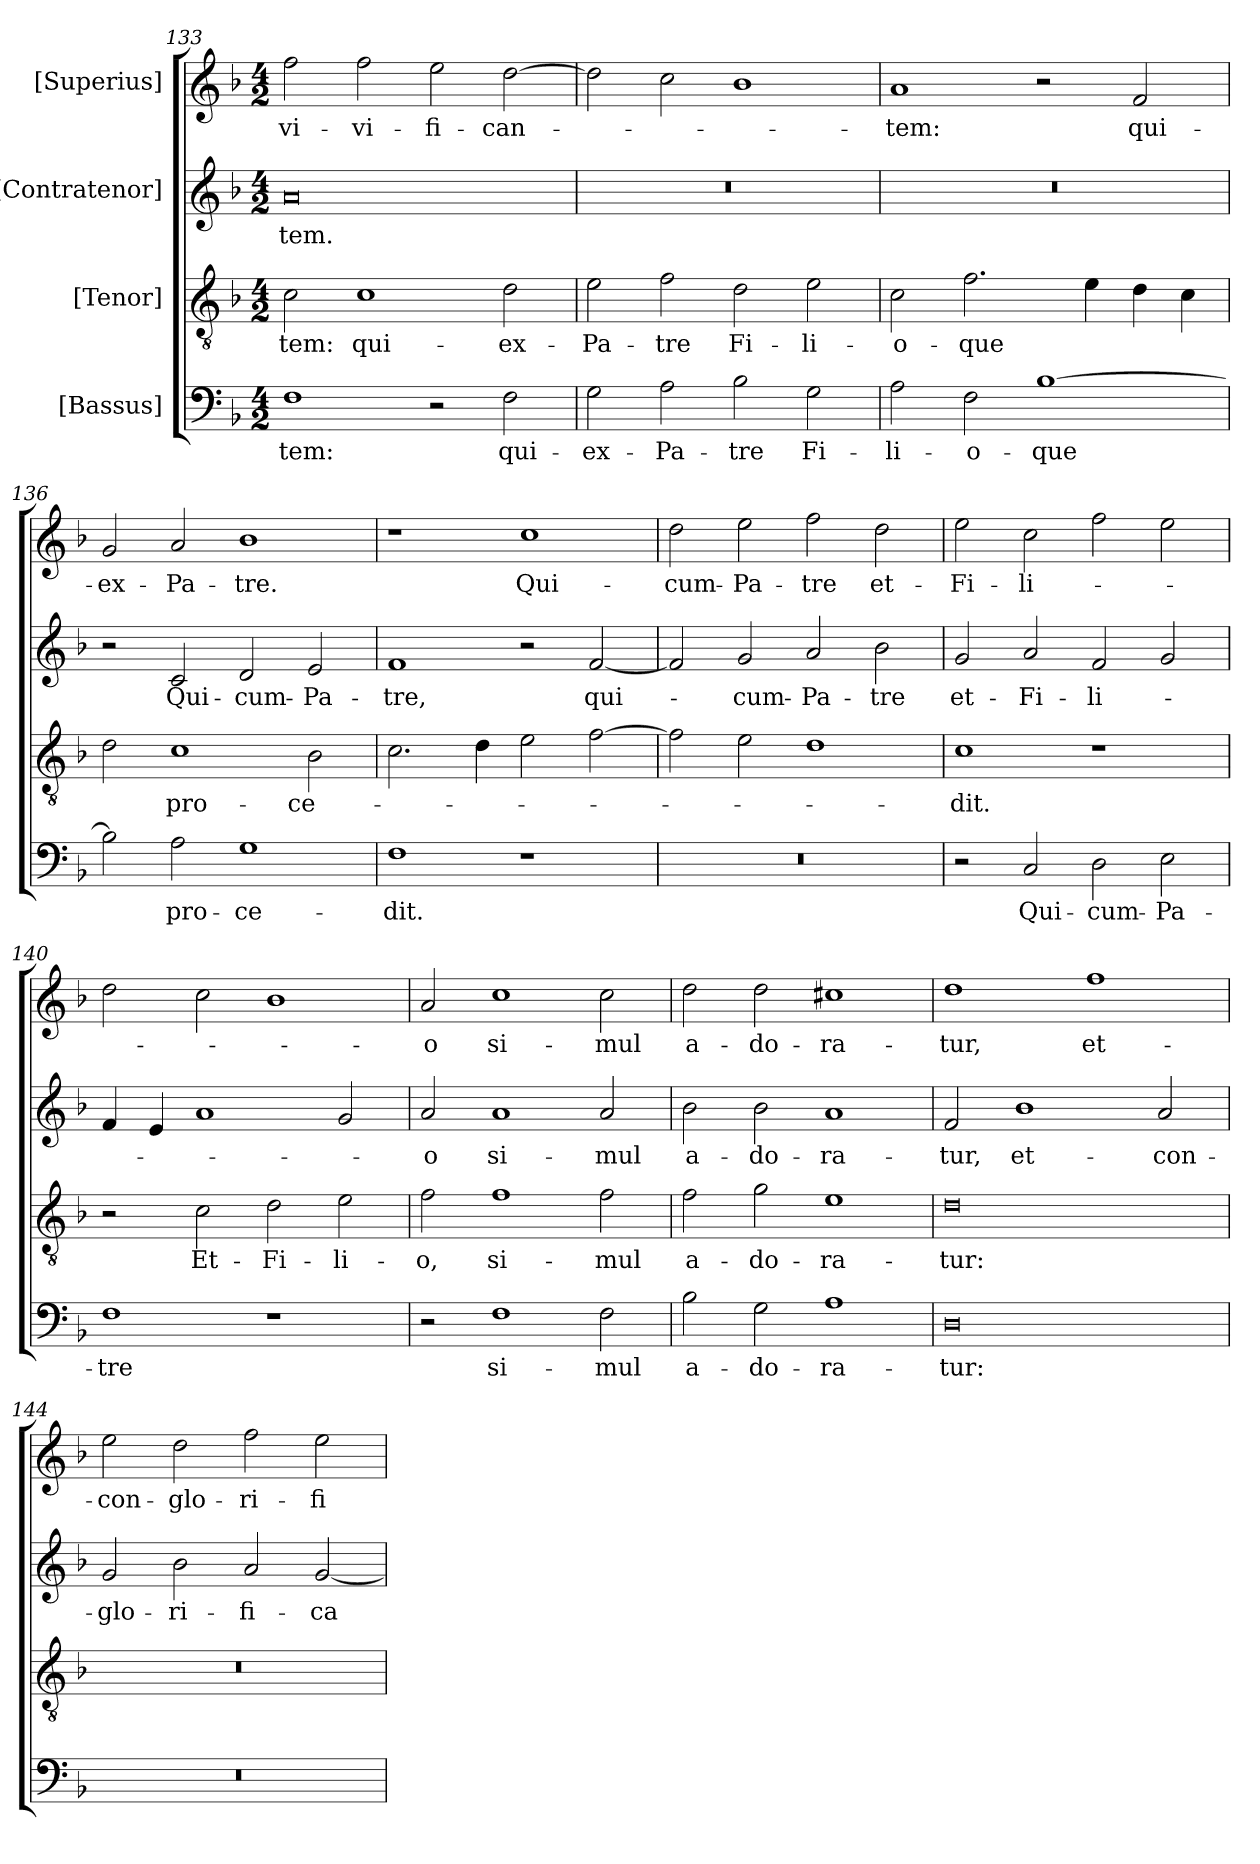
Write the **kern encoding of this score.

**kern	**text	**kern	**text	**kern	**text	**kern	**text
*part4	*part4	*part3	*part3	*part2	*part2	*part1	*part1
*staff4	*staff4	*staff3	*staff3	*staff2	*staff2	*staff1	*staff1
*I"[Bassus]	*	*I"[Tenor]	*	*I"[Contratenor]	*	*I"[Superius]	*
*clefF4	*	*clefGv2	*	*clefG2	*	*clefG2	*
*k[b-]	*	*k[b-]	*	*k[b-]	*	*k[b-]	*
*M4/2	*	*M4/2	*	*M4/2	*	*M4/2	*
=133	=133	=133	=133	=133	=133	=133	=133
1F\	-tem:	2c\	-tem:	0a/	-tem.	2ff\	vi-
.	.	1c\	qui-	.	.	2ff\	-vi-
2r	.	.	.	.	.	2ee\	-fi-
2F\	qui-	2d\	ex-	.	.	[2dd\	-can-
=134	=134	=134	=134	=134	=134	=134	=134
2G\	ex-	2e\	Pa-	0r	.	2dd\]	.
2A\	Pa-	2f\	-tre	.	.	2cc\	.
2B-\	-tre	2d\	Fi-	.	.	1b-\	.
2G\	Fi-	2e\	-li-	.	.	.	.
=135	=135	=135	=135	=135	=135	=135	=135
2A\	-li-	2c\	-o-	0r	.	1a/	-tem:
2F\	-o-	2.f\	-que	.	.	.	.
[1B-\	-que	.	.	.	.	2r	.
.	.	4e\	.	.	.	.	.
.	.	4d\	.	.	.	2f/	qui-
.	.	4c\	.	.	.	.	.
=136	=136	=136	=136	=136	=136	=136	=136
2B-\]	.	2d\	.	2r	.	2g/	ex-
2A\	pro-	1c\	pro-	2c/	Qui-	2a/	Pa-
1G\	-ce-	.	.	2d/	cum-	1b-\	-tre.
.	.	2B-\	-ce-	2e/	Pa-	.	.
=137	=137	=137	=137	=137	=137	=137	=137
1F\	-dit.	2.c\	.	1f/	-tre,	1r	.
.	.	4d\	.	.	.	.	.
1r	.	2e\	.	2r	.	1cc\	Qui-
.	.	[2f\	.	[2f/	qui-	.	.
=138	=138	=138	=138	=138	=138	=138	=138
0r	.	2f\]	.	2f/]	.	2dd\	cum-
.	.	2e\	.	2g/	cum-	2ee\	Pa-
.	.	1d\	.	2a/	Pa-	2ff\	-tre
.	.	.	.	2b-\	-tre	2dd\	et-
=139	=139	=139	=139	=139	=139	=139	=139
2r	.	1c\	-dit.	2g/	et-	2ee\	Fi-
2C/	Qui-	.	.	2a/	Fi-	2cc\	-li-
2D\	cum-	1r	.	2f/	-li-	2ff\	.
2E\	Pa-	.	.	2g/	.	2ee\	.
=140	=140	=140	=140	=140	=140	=140	=140
1F\	-tre	2r	.	4f/	.	2dd\	.
.	.	.	.	4e/	.	.	.
.	.	2c\	Et-	1a/	.	2cc\	.
1r	.	2d\	Fi-	.	.	1b-\	.
.	.	2e\	-li-	2g/	.	.	.
=141	=141	=141	=141	=141	=141	=141	=141
2r	.	2f\	-o,	2a/	-o	2a/	-o
1F\	si-	1f\	si-	1a/	si-	1cc\	si-
2F\	-mul	2f\	-mul	2a/	-mul	2cc\	-mul
=142	=142	=142	=142	=142	=142	=142	=142
2B-\	a-	2f\	a-	2b-\	a-	2dd\	a-
2G\	-do-	2g\	-do-	2b-\	-do-	2dd\	-do-
1A\	-ra-	1e\	-ra-	1a/	-ra-	1cc#X\	-ra-
=143	=143	=143	=143	=143	=143	=143	=143
0D\	-tur:	0d\	-tur:	2f/	-tur,	1dd\	-tur,
.	.	.	.	1b-\	et-	.	.
.	.	.	.	.	.	1ff\	et-
.	.	.	.	2a/	con-	.	.
=144	=144	=144	=144	=144	=144	=144	=144
0r	.	0r	.	2g/	-glo-	2ee\	con-
.	.	.	.	2b-\	-ri-	2dd\	-glo-
.	.	.	.	2a/	-fi-	2ff\	-ri-
.	.	.	.	[2g/	-ca-	2ee\	-fi-
=	=	=	=	=	=	=	=
*-	*-	*-	*-	*-	*-	*-	*-
